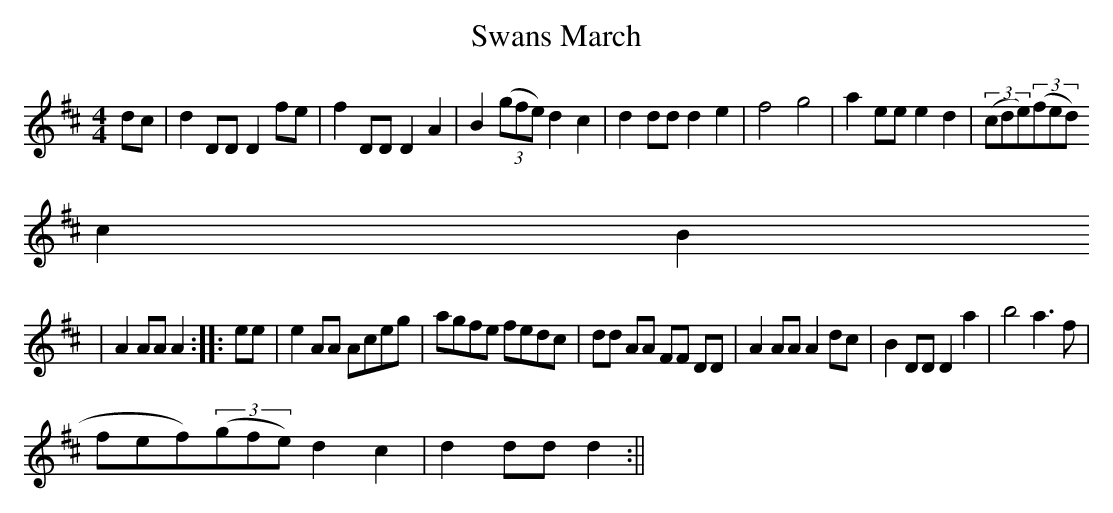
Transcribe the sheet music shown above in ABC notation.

X:1
T:Swans March
M:4/4
L:1/8
K:D major
dc|d2DDD2fe|f2DDD2A2|B2((3gfe)d2c2|d2ddd2e2|f4g4|a2eee2d2|((3cde)((3fed)
c2
B2
|A2AAA2:||:ee|e2AA Aceg|agfe fedc|dd AA FF DD|A2AAA2dc|B2DDD2a2|b4a3f|((
3fef)((3gfe)d2c2|d2ddd2:||
